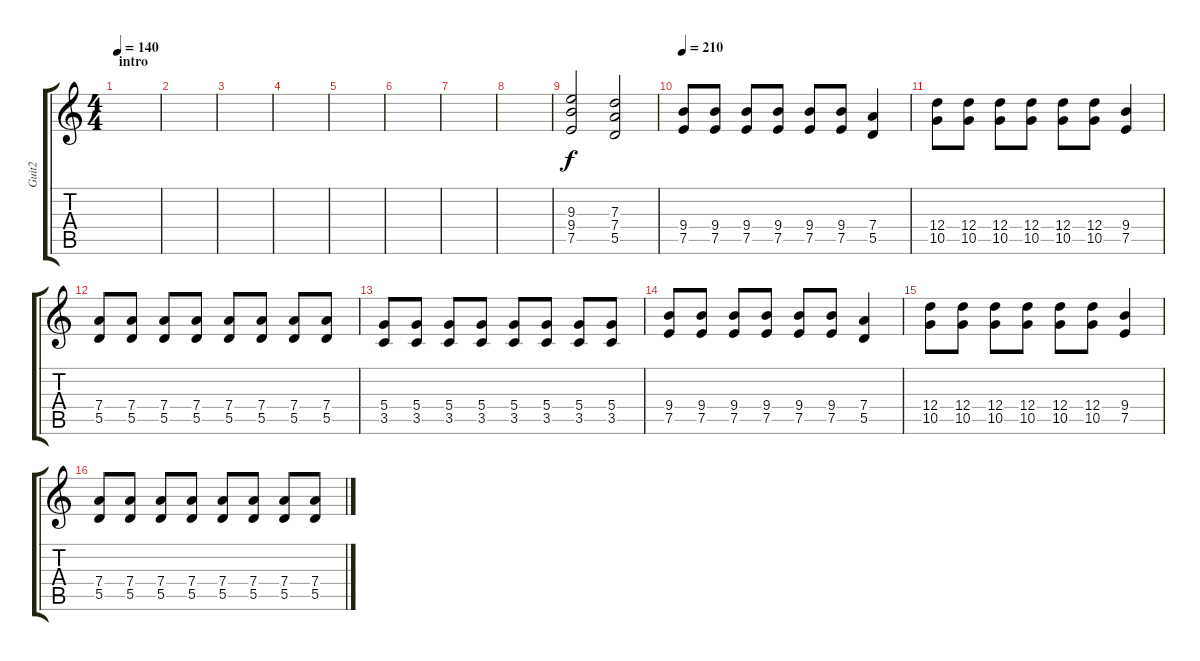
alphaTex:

\track ("Guit2" "Guit2") {instrument overdrivenguitar}
\staff {score tabs}
\tuning (E4 B3 G3 D3 A2 E2) {hide}
\ts (4 4)
\section ("" "intro")
\tempo 140
\clef g2
\ks c
|
|
|
|
|
|
|
|
(9.3 9.4 7.5).2 (7.3 7.4 5.5).2 |
\tempo 210
(9.4 7.5).8{dy f} (9.4 7.5).8 (9.4 7.5).8 (9.4 7.5).8 (9.4 7.5).8 (9.4 7.5).8 (7.4 5.5).4 |
(12.4 10.5).8 (12.4 10.5).8 (12.4 10.5).8 (12.4 10.5).8 (12.4 10.5).8 (12.4 10.5).8 (9.4 7.5).4 |
(7.4 5.5).8 (7.4 5.5).8 (7.4 5.5).8 (7.4 5.5).8 (7.4 5.5).8 (7.4 5.5).8 (7.4 5.5).8 (7.4 5.5).8 |
(5.4 3.5).8 (5.4 3.5).8 (5.4 3.5).8 (5.4 3.5).8 (5.4 3.5).8 (5.4 3.5).8 (5.4 3.5).8 (5.4 3.5).8 |
(9.4 7.5).8 (9.4 7.5).8 (9.4 7.5).8 (9.4 7.5).8 (9.4 7.5).8 (9.4 7.5).8 (7.4 5.5).4 |
(12.4 10.5).8 (12.4 10.5).8 (12.4 10.5).8 (12.4 10.5).8 (12.4 10.5).8 (12.4 10.5).8 (9.4 7.5).4 |
(7.4 5.5).8 (7.4 5.5).8 (7.4 5.5).8 (7.4 5.5).8 (7.4 5.5).8 (7.4 5.5).8 (7.4 5.5).8 (7.4 5.5).8
